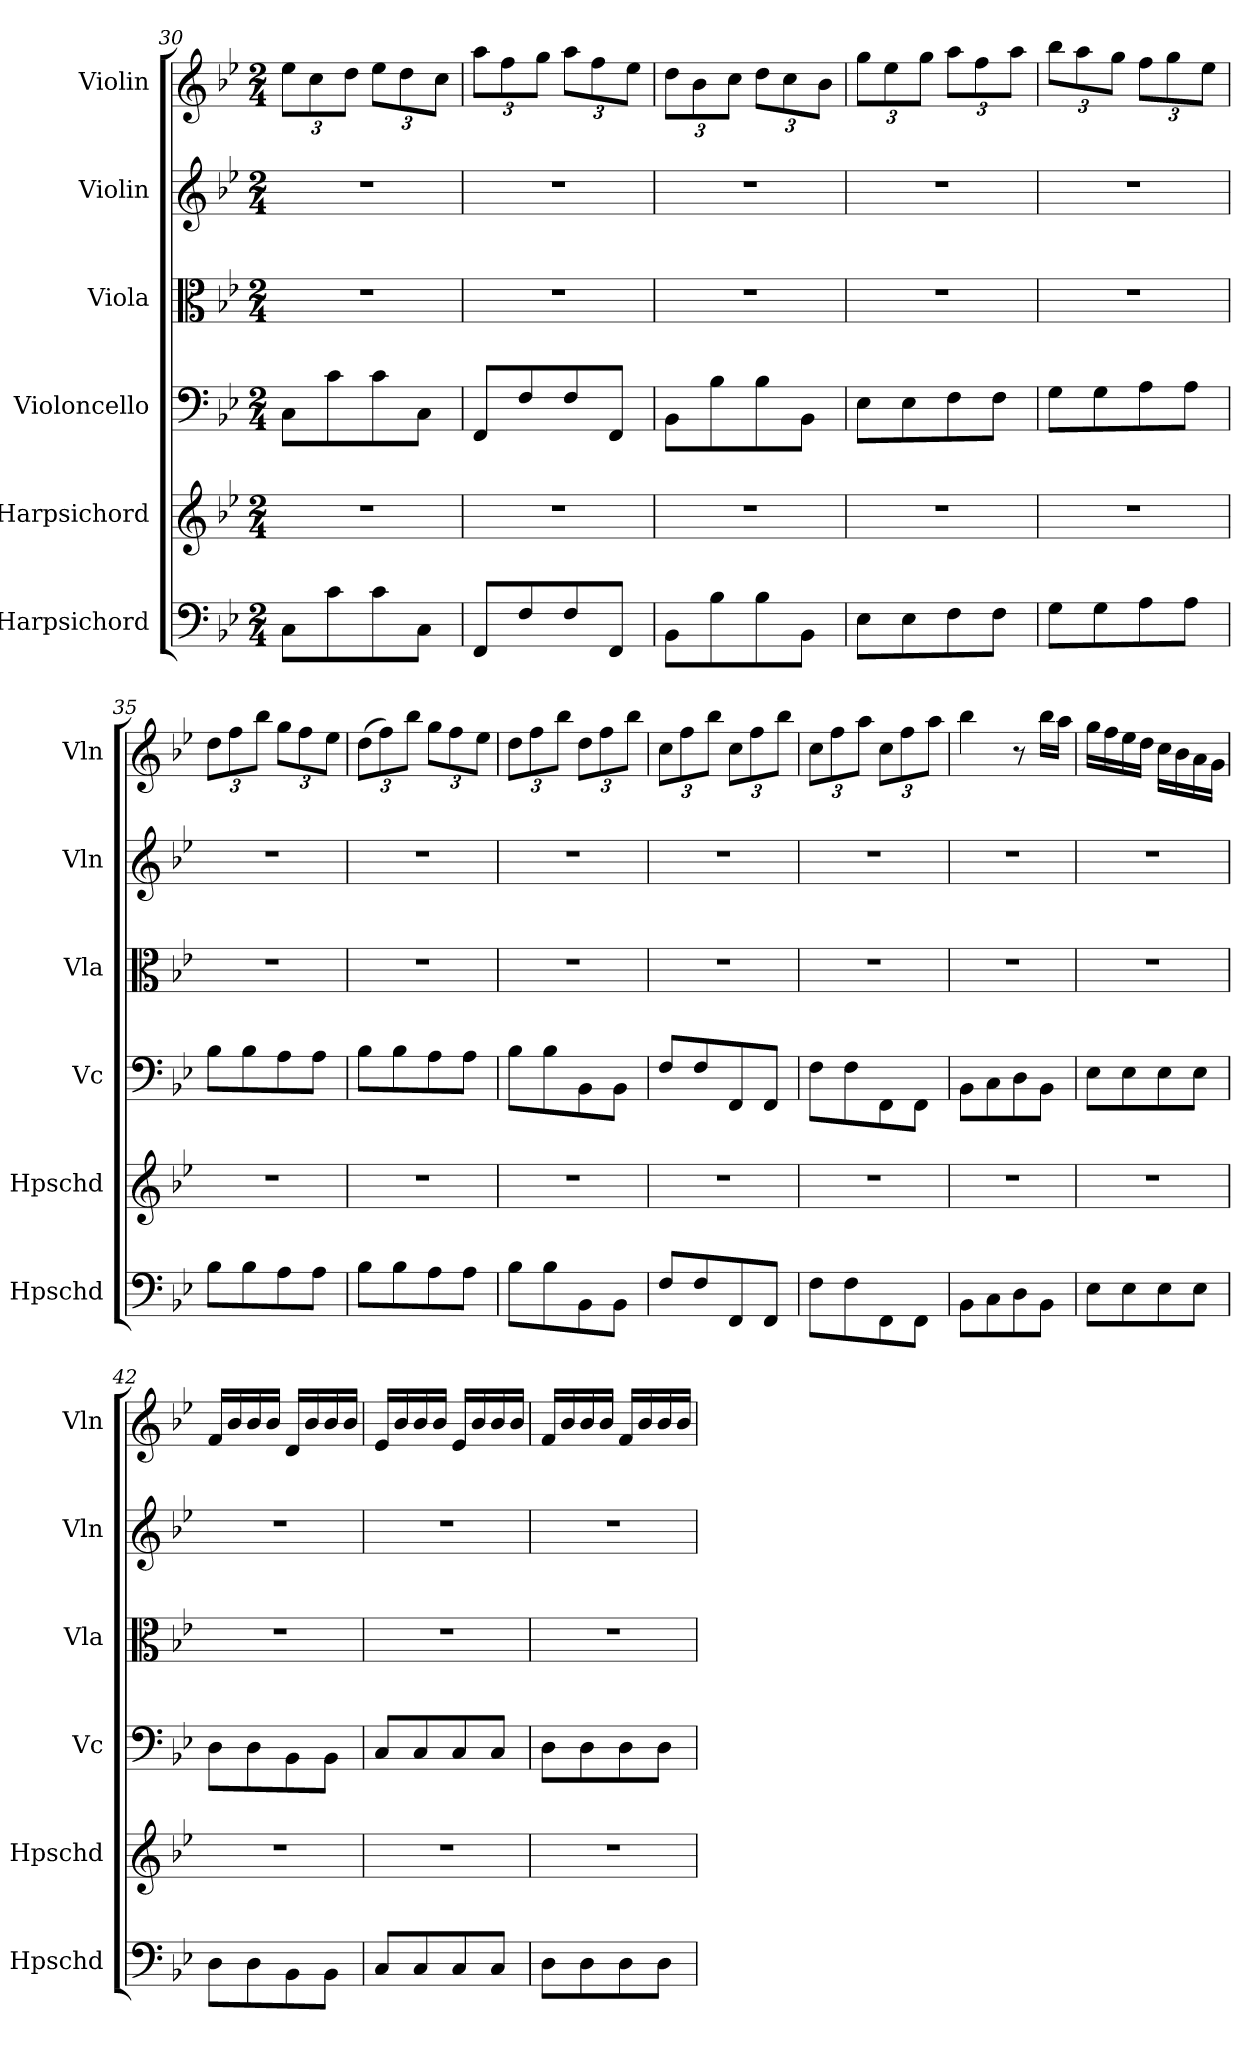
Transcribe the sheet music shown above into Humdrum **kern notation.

**kern	**kern	**kern	**kern	**kern	**kern
*part6	*part5	*part4	*part3	*part2	*part1
*staff6	*staff5	*staff4	*staff3	*staff2	*staff1
*I"Harpsichord	*I"Harpsichord	*I"Violoncello	*I"Viola	*I"Violin	*I"Violin
*I'Hpschd	*I'Hpschd	*I'Vc	*I'Vla	*I'Vln	*I'Vln
*clefF4	*clefG2	*clefF4	*clefC3	*clefG2	*clefG2
*k[b-e-]	*k[b-e-]	*k[b-e-]	*k[b-e-]	*k[b-e-]	*k[b-e-]
*M2/4	*M2/4	*M2/4	*M2/4	*M2/4	*M2/4
=30	=30	=30	=30	=30	=30
8C\L	2r	8C\L	2r	2r	12ee-\L
.	.	.	.	.	12cc\
8c\	.	8c\	.	.	.
.	.	.	.	.	12dd\J
8c\	.	8c\	.	.	12ee-\L
.	.	.	.	.	12dd\
8C\J	.	8C\J	.	.	.
.	.	.	.	.	12cc\J
=31	=31	=31	=31	=31	=31
8FF/L	2r	8FF/L	2r	2r	12aa\L
.	.	.	.	.	12ff\
8F/	.	8F/	.	.	.
.	.	.	.	.	12gg\J
8F/	.	8F/	.	.	12aa\L
.	.	.	.	.	12ff\
8FF/J	.	8FF/J	.	.	.
.	.	.	.	.	12ee-\J
=32	=32	=32	=32	=32	=32
8BB-\L	2r	8BB-\L	2r	2r	12dd\L
.	.	.	.	.	12b-\
8B-\	.	8B-\	.	.	.
.	.	.	.	.	12cc\J
8B-\	.	8B-\	.	.	12dd\L
.	.	.	.	.	12cc\
8BB-\J	.	8BB-\J	.	.	.
.	.	.	.	.	12b-\J
=33	=33	=33	=33	=33	=33
8E-\L	2r	8E-\L	2r	2r	12gg\L
.	.	.	.	.	12ee-\
8E-\	.	8E-\	.	.	.
.	.	.	.	.	12gg\J
8F\	.	8F\	.	.	12aa\L
.	.	.	.	.	12ff\
8F\J	.	8F\J	.	.	.
.	.	.	.	.	12aa\J
=34	=34	=34	=34	=34	=34
8G\L	2r	8G\L	2r	2r	12bb-\L
.	.	.	.	.	12aa\
8G\	.	8G\	.	.	.
.	.	.	.	.	12gg\J
8A\	.	8A\	.	.	12ff\L
.	.	.	.	.	12gg\
8A\J	.	8A\J	.	.	.
.	.	.	.	.	12ee-\J
=35	=35	=35	=35	=35	=35
8B-\L	2r	8B-\L	2r	2r	12dd\L
.	.	.	.	.	12ff\
8B-\	.	8B-\	.	.	.
.	.	.	.	.	12bb-\J
8A\	.	8A\	.	.	12gg\L
.	.	.	.	.	12ff\
8A\J	.	8A\J	.	.	.
.	.	.	.	.	12ee-\J
=36	=36	=36	=36	=36	=36
8B-\L	2r	8B-\L	2r	2r	(12dd\L
.	.	.	.	.	12ff\)
8B-\	.	8B-\	.	.	.
.	.	.	.	.	12bb-\J
8A\	.	8A\	.	.	12gg\L
.	.	.	.	.	12ff\
8A\J	.	8A\J	.	.	.
.	.	.	.	.	12ee-\J
=37	=37	=37	=37	=37	=37
8B-\L	2r	8B-\L	2r	2r	12dd\L
.	.	.	.	.	12ff\
8B-\	.	8B-\	.	.	.
.	.	.	.	.	12bb-\J
8BB-\	.	8BB-\	.	.	12dd\L
.	.	.	.	.	12ff\
8BB-\J	.	8BB-\J	.	.	.
.	.	.	.	.	12bb-\J
=38	=38	=38	=38	=38	=38
8F/L	2r	8F/L	2r	2r	12cc\L
.	.	.	.	.	12ff\
8F/	.	8F/	.	.	.
.	.	.	.	.	12bb-\J
8FF/	.	8FF/	.	.	12cc\L
.	.	.	.	.	12ff\
8FF/J	.	8FF/J	.	.	.
.	.	.	.	.	12bb-\J
=39	=39	=39	=39	=39	=39
8F\L	2r	8F\L	2r	2r	12cc\L
.	.	.	.	.	12ff\
8F\	.	8F\	.	.	.
.	.	.	.	.	12aa\J
8FF\	.	8FF\	.	.	12cc\L
.	.	.	.	.	12ff\
8FF\J	.	8FF\J	.	.	.
.	.	.	.	.	12aa\J
=40	=40	=40	=40	=40	=40
8BB-\L	2r	8BB-\L	2r	2r	4bb-\
8C\	.	8C\	.	.	.
8D\	.	8D\	.	.	8r
8BB-\J	.	8BB-\J	.	.	16bb-\LL
.	.	.	.	.	16aa\JJ
=41	=41	=41	=41	=41	=41
8E-\L	2r	8E-\L	2r	2r	16gg\LL
.	.	.	.	.	16ff\
8E-\	.	8E-\	.	.	16ee-\
.	.	.	.	.	16dd\JJ
8E-\	.	8E-\	.	.	16cc\LL
.	.	.	.	.	16b-\
8E-\J	.	8E-\J	.	.	16a\
.	.	.	.	.	16g\JJ
=42	=42	=42	=42	=42	=42
8D\L	2r	8D\L	2r	2r	16f/LL
.	.	.	.	.	16b-/
8D\	.	8D\	.	.	16b-/
.	.	.	.	.	16b-/JJ
8BB-\	.	8BB-\	.	.	16d/LL
.	.	.	.	.	16b-/
8BB-\J	.	8BB-\J	.	.	16b-/
.	.	.	.	.	16b-/JJ
=43	=43	=43	=43	=43	=43
8C/L	2r	8C/L	2r	2r	16e-/LL
.	.	.	.	.	16b-/
8C/	.	8C/	.	.	16b-/
.	.	.	.	.	16b-/JJ
8C/	.	8C/	.	.	16e-/LL
.	.	.	.	.	16b-/
8C/J	.	8C/J	.	.	16b-/
.	.	.	.	.	16b-/JJ
=44	=44	=44	=44	=44	=44
8D\L	2r	8D\L	2r	2r	16f/LL
.	.	.	.	.	16b-/
8D\	.	8D\	.	.	16b-/
.	.	.	.	.	16b-/JJ
8D\	.	8D\	.	.	16f/LL
.	.	.	.	.	16b-/
8D\J	.	8D\J	.	.	16b-/
.	.	.	.	.	16b-/JJ
=	=	=	=	=	=
*-	*-	*-	*-	*-	*-
